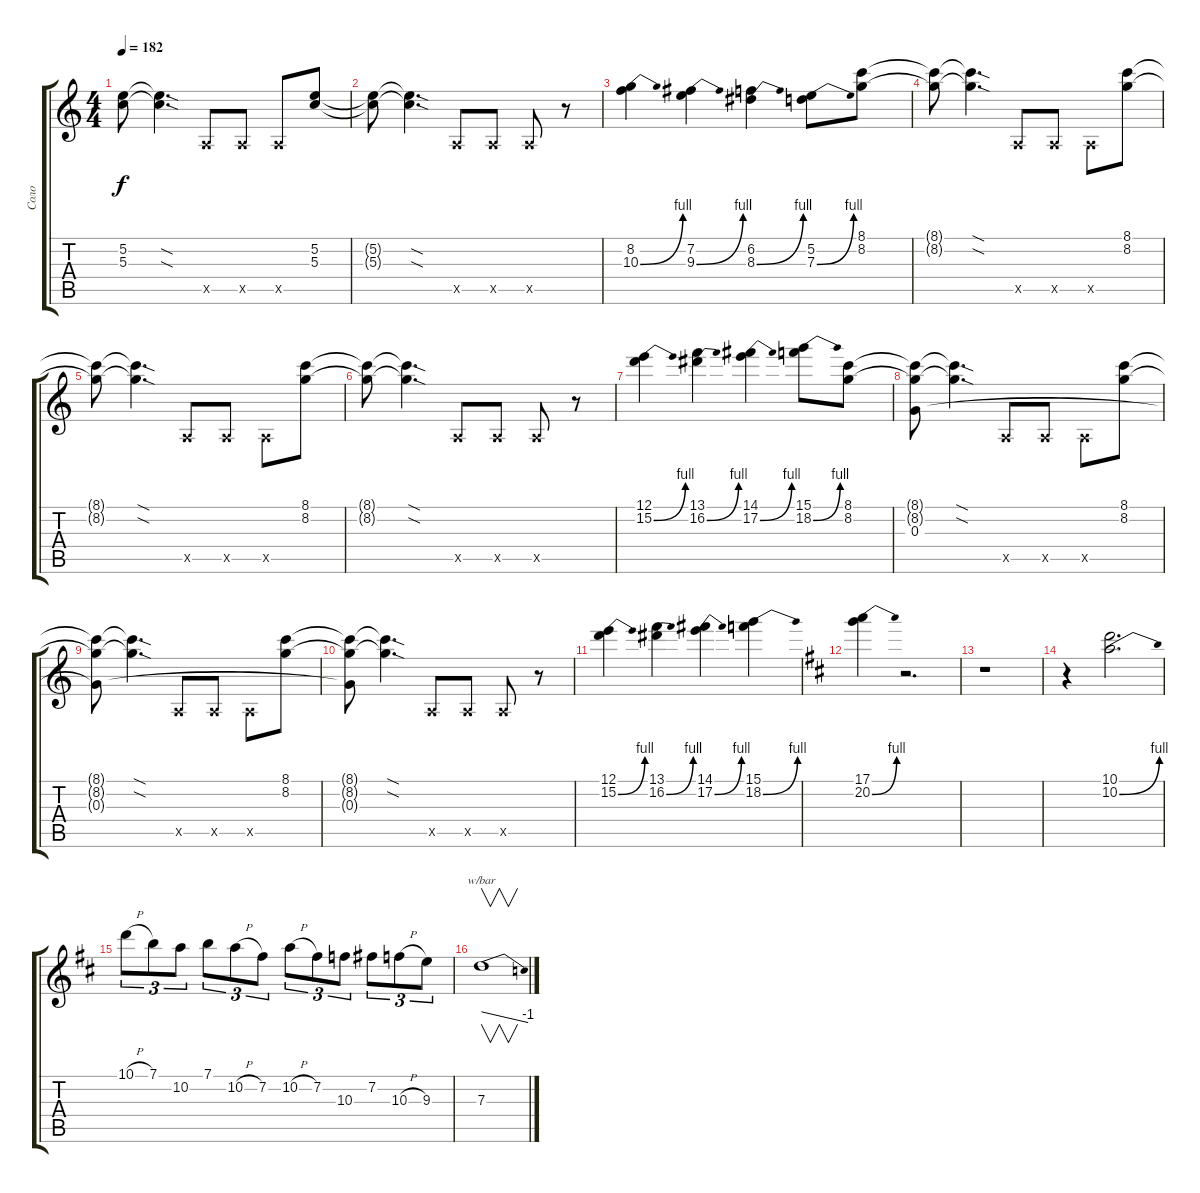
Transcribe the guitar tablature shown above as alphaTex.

\track ("Соло" "Соло") {instrument distortionguitar}
\staff {score tabs}
\tuning (E4 B3 G3 D3 A2 E2) {hide}
\ts (4 4)
\tempo 182
\clef g2
\ks c
(5.2{t} 5.3{t}).8{dy f} (5.2{sod t} 5.3{sod t}).4{d} 0.5{x}.8 0.5{x}.8 0.5{x}.8 (5.2 5.3).8 |
(5.2{t} 5.3{t}).8 (5.2{sod t} 5.3{sod t}).4{d} 0.5{x}.8 0.5{x}.8 0.5{x}.8 r.8 |
(8.2 10.3{be (bend 0 0 60 4)}).4 (7.2 9.3{be (bend 0 0 60 4)}).4 (6.2 8.3{be (bend 0 0 60 4)}).4 (5.2 7.3{be (bend 0 0 60 4)}).8 (8.1 8.2).8 |
(8.1{t} 8.2{t}).8 (8.1{sod t} 8.2{sod t}).4{d} 0.5{x}.8 0.5{x}.8 0.5{x}.8 (8.1 8.2).8 |
(8.1{t} 8.2{t}).8 (8.1{sod t} 8.2{sod t}).4{d} 0.5{x}.8 0.5{x}.8 0.5{x}.8 (8.1 8.2).8 |
(8.1{t} 8.2{t}).8 (8.1{sod t} 8.2{sod t}).4{d} 0.5{x}.8 0.5{x}.8 0.5{x}.8 r.8 |
(12.1 15.2{be (bend 0 0 60 4)}).4 (13.1 16.2{be (bend 0 0 60 4)}).4 (14.1 17.2{be (bend 0 0 60 4)}).4 (15.1 18.2{be (bend 0 0 60 4)}).8 (8.1 8.2).8 |
(8.1{t} 8.2{t} 0.3).8 (8.1{sod t} 8.2{sod t}).4{d} 0.5{x}.8 0.5{x}.8 0.5{x}.8 (8.1 8.2).8 |
(8.1{t} 8.2{t} 0.3{t}).8 (8.1{sod t} 8.2{sod t}).4{d} 0.5{x}.8 0.5{x}.8 0.5{x}.8 (8.1 8.2).8 |
(8.1{t} 8.2{t} 0.3{t}).8 (8.1{sod t} 8.2{sod t}).4{d} 0.5{x}.8 0.5{x}.8 0.5{x}.8 r.8 |
(12.1 15.2{be (bend 0 0 60 4)}).4 (13.1 16.2{be (bend 0 0 60 4)}).4 (14.1 17.2{be (bend 0 0 60 4)}).4 (15.1 18.2{be (bend 0 0 60 4)}).4 |
\ks d
(17.1 20.2{be (bend 0 0 60 4)}).4 r.2{d} |
r.1 |
r.4 (10.1 10.2{be (bend 0 0 60 4)}).2{d} |
10.1{h}.8{tu (3 2)} 7.1.8{tu (3 2)} 10.2.8{tu (3 2)} 7.1.8{tu (3 2)} 10.2{h}.8{tu (3 2)} 7.2.8{tu (3 2)} 10.2{h}.8{tu (3 2)} 7.2.8{tu (3 2)} 10.3.8{tu (3 2)} 7.2.8{tu (3 2)} 10.3{h}.8{tu (3 2)} 9.3.8{tu (3 2)} |
7.3.1{v tbe (dive default 0 0 60 -4)}
